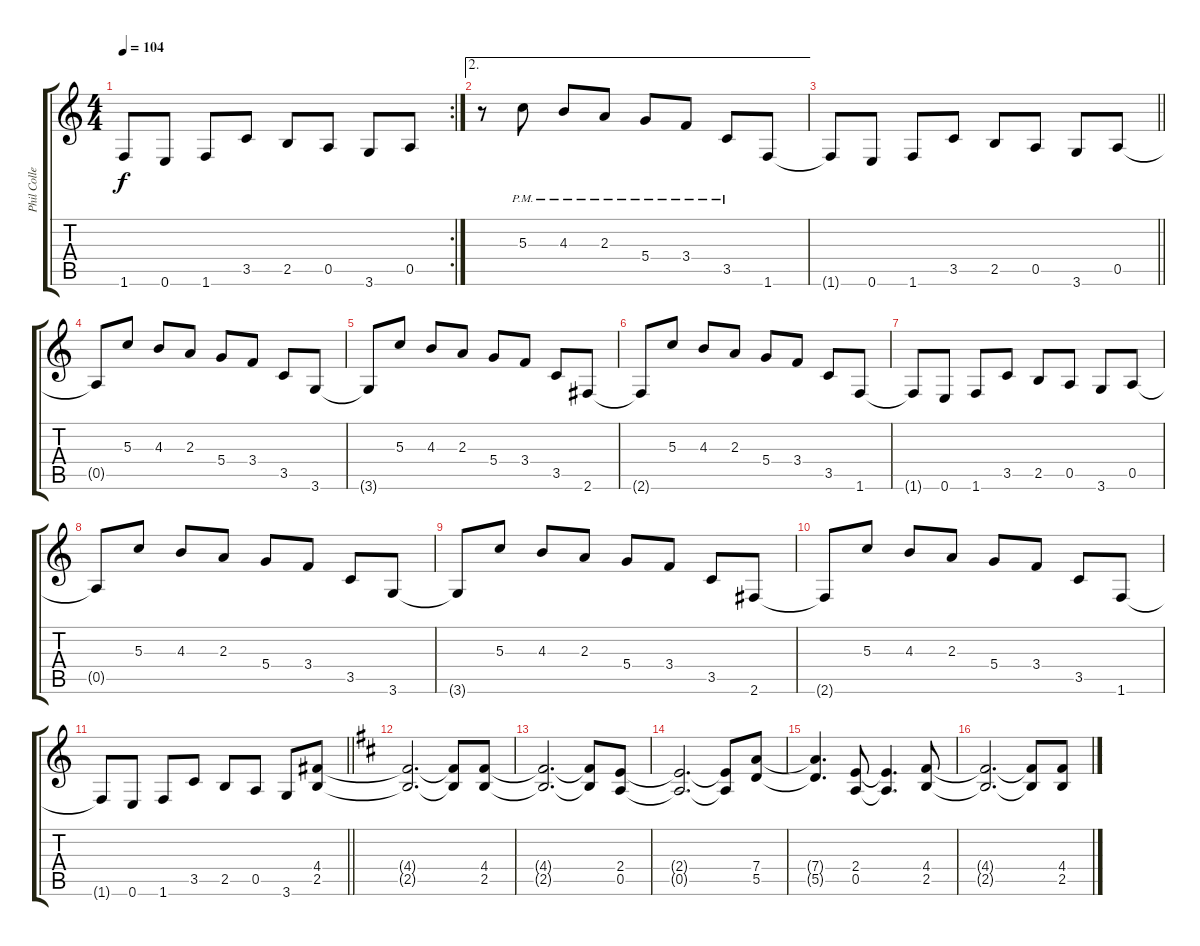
\track ("Phil Collen" "Phil Colle") {instrument electricguitarclean}
\staff {score tabs}
\tuning (E4 B3 G3 D3 A2 E2) {hide}
\rc 2
\ts (4 4)
\tempo 104
\clef g2
\ks aminor
1.6{t}.8{dy f} 0.6.8 1.6.8 3.5.8 2.5.8 0.5.8 3.6.8 0.5.8 |
\ae 2
r.8 5.3{pm}.8 4.3{pm}.8 2.3{pm}.8 5.4{pm}.8 3.4{pm}.8 3.5{pm}.8 1.6.8 |
\barLineRight lightlight
1.6{t}.8 0.6.8 1.6.8 3.5.8 2.5.8 0.5.8 3.6.8 0.5.8 |
0.5{t}.8 5.3.8 4.3.8 2.3.8 5.4.8 3.4.8 3.5.8 3.6.8 |
3.6{t}.8 5.3.8 4.3.8 2.3.8 5.4.8 3.4.8 3.5.8 2.6.8 |
2.6{t}.8 5.3.8 4.3.8 2.3.8 5.4.8 3.4.8 3.5.8 1.6.8 |
1.6{t}.8 0.6.8 1.6.8 3.5.8 2.5.8 0.5.8 3.6.8 0.5.8 |
0.5{t}.8 5.3.8 4.3.8 2.3.8 5.4.8 3.4.8 3.5.8 3.6.8 |
3.6{t}.8 5.3.8 4.3.8 2.3.8 5.4.8 3.4.8 3.5.8 2.6.8 |
2.6{t}.8 5.3.8 4.3.8 2.3.8 5.4.8 3.4.8 3.5.8 1.6.8 |
\barLineRight lightlight
1.6{t}.8 0.6.8 1.6.8 3.5.8 2.5.8 0.5.8 3.6.8 (4.4 2.5).8 |
\ks bminor
(4.4{t} 2.5{t}).2{d} (4.4{t} 2.5{t}).8 (4.4 2.5).8 |
(4.4{t} 2.5{t}).2{d} (4.4{t} 2.5{t}).8 (2.4 0.5).8 |
(2.4{t} 0.5{t}).2{d} (2.4{t} 0.5{t}).8 (7.4 5.5).8 |
(7.4{t} 5.5{t}).4{d} (2.4 0.5).8 (2.4{t} 0.5{t}).4{d} (4.4 2.5).8 |
(4.4{t} 2.5{t}).2{d} (4.4{t} 2.5{t}).8 (4.4 2.5).8
